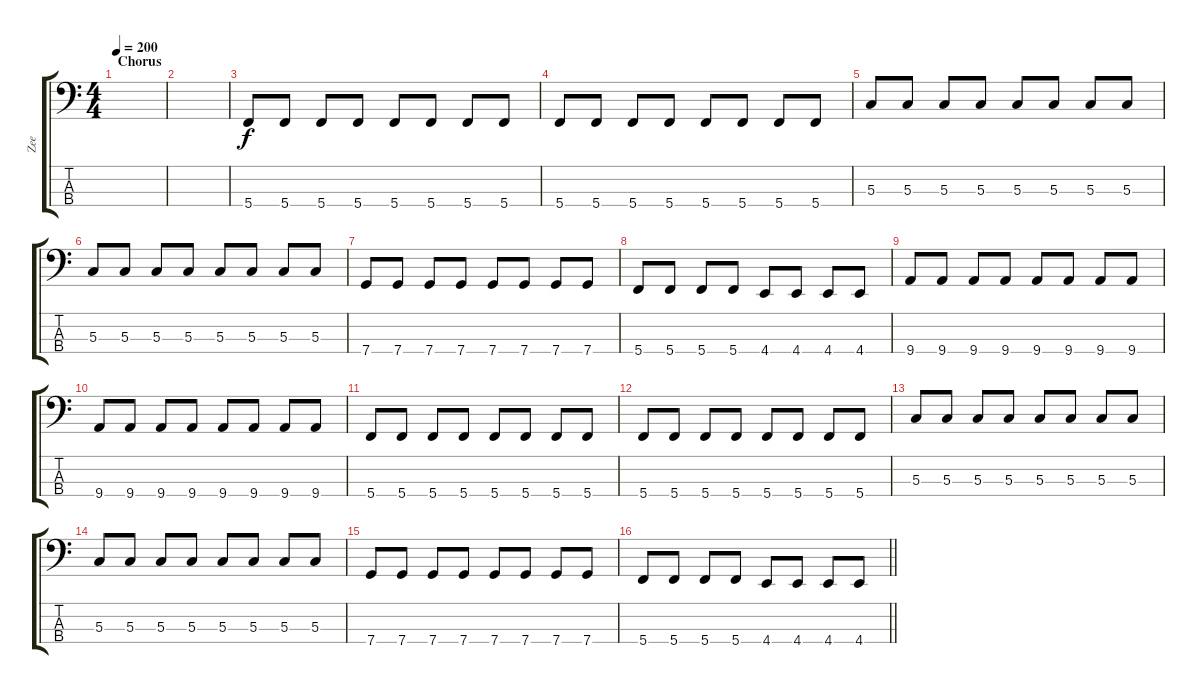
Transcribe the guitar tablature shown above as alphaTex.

\track ("Zee" "Zee") {instrument electricbassfinger}
\staff {score tabs}
\tuning (F2 C2 G1 C1) {hide}
\ts (4 4)
\section ("" "Chorus")
\tempo 200
\clef f4
\ks c
|
|
5.4.8 5.4.8 5.4.8 5.4.8 5.4.8 5.4.8 5.4.8 5.4.8 |
5.4.8 5.4.8 5.4.8 5.4.8 5.4.8 5.4.8 5.4.8 5.4.8 |
5.3.8 5.3.8 5.3.8 5.3.8 5.3.8 5.3.8 5.3.8 5.3.8 |
5.3.8 5.3.8 5.3.8 5.3.8 5.3.8 5.3.8 5.3.8 5.3.8 |
7.4.8 7.4.8 7.4.8 7.4.8 7.4.8 7.4.8 7.4.8 7.4.8 |
5.4.8 5.4.8 5.4.8 5.4.8 4.4.8 4.4.8 4.4.8 4.4.8 |
9.4.8 9.4.8 9.4.8 9.4.8 9.4.8 9.4.8 9.4.8 9.4.8 |
9.4.8 9.4.8 9.4.8 9.4.8 9.4.8 9.4.8 9.4.8 9.4.8 |
5.4.8 5.4.8 5.4.8 5.4.8 5.4.8 5.4.8 5.4.8 5.4.8 |
5.4.8 5.4.8 5.4.8 5.4.8 5.4.8 5.4.8 5.4.8 5.4.8 |
5.3.8 5.3.8 5.3.8 5.3.8 5.3.8 5.3.8 5.3.8 5.3.8 |
5.3.8 5.3.8 5.3.8 5.3.8 5.3.8 5.3.8 5.3.8 5.3.8 |
7.4.8 7.4.8 7.4.8 7.4.8 7.4.8 7.4.8 7.4.8 7.4.8 |
\barLineRight lightlight
5.4.8 5.4.8 5.4.8 5.4.8 4.4.8 4.4.8 4.4.8 4.4.8
